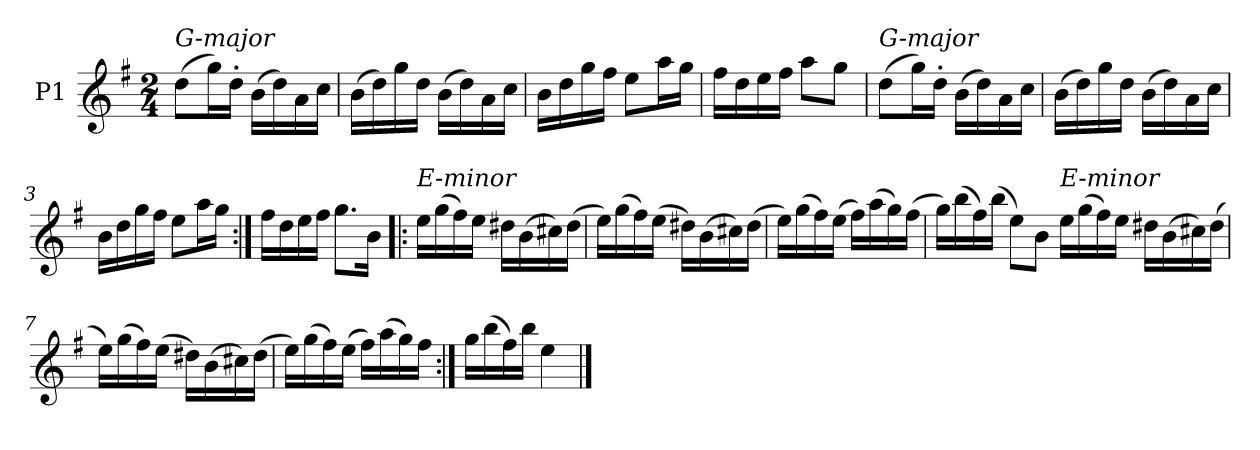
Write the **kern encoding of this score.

**kern
*part1
*staff1
*I"P1
*clefG2
*k[f#]
*G:
*M2/4
=1
!LO:TX:a:i:t=G-major
(8ddL
16ggL)
16dd'JJ
(16bLL
16dd)
16a
16ccJJ
=2
(16bLL
16dd)
16gg
16ddJJ
(16bLL
16dd)
16a
16ccJJ
=3
16bLL
16dd
16gg
16ff#JJ
8eeL
16aaL
16ggJJ
=4
16ff#LL
16dd
16ee
16ff#JJ
8aaL
8ggJ
=1
!LO:TX:a:i:t=G-major
(8ddL
16ggL)
16dd'JJ
(16bLL
16dd)
16a
16ccJJ
=2
(16bLL
16dd)
16gg
16ddJJ
(16bLL
16dd)
16a
16ccJJ
=3
16bLL
16dd
16gg
16ff#JJ
8eeL
16aaL
16ggJJ
=5:|!
16ff#LL
16dd
16ee
16ff#JJ
8.ggL
16bJk
=6!|:
!LO:TX:a:i:t=E-minor
16eeLL
(16gg
16ff#)
16eeJJ
16dd#XLL
(16b
16cc#X)
(16dd#JJ
=7
16eeLL)
(16gg
16ff#)
(16eeJJ
16dd#XLL)
(16b
16cc#X)
(16dd#JJ
=8
16eeLL)
(16gg
16ff#)
(16eeJJ
16ff#LL)
(16aa
16gg)
(16ff#JJ
=9
16ggLL)
(16bb
16ff#)
(16bbJJ
8eeL)
8bJ
!LO:TX:a:i:t=E-minor
16eeLL
(16gg
16ff#)
16eeJJ
16dd#XLL
(16b
16cc#X)
(16dd#JJ
=7
16eeLL)
(16gg
16ff#)
(16eeJJ
16dd#XLL)
(16b
16cc#X)
(16dd#JJ
=8
16eeLL)
(16gg
16ff#)
(16eeJJ
16ff#LL)
(16aa
16gg)
16ff#JJ
=10:|!
16ggLL
(16bb
16ff#)
16bbJJ
4ee
==
*-
